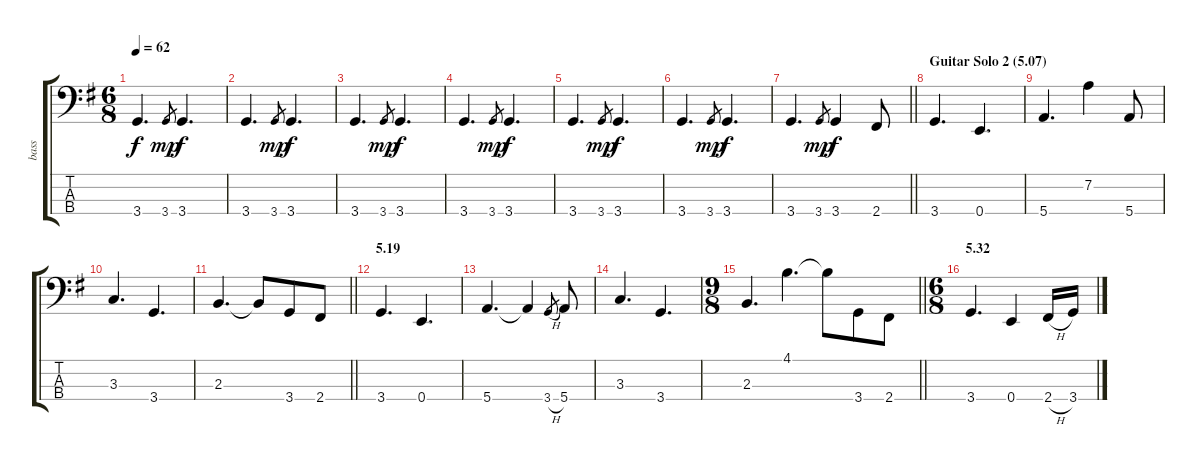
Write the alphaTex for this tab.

\track ("bass" "bass") {instrument electricbasspick}
\staff {score tabs}
\tuning (G2 D2 A1 E1) {hide}
\ts (6 8)
\tempo 62
\clef f4
\ks g
3.4.4{d dy f} 3.4.8{gr dy mp} 3.4.4{d dy f} |
3.4.4{d} 3.4.8{gr dy mp} 3.4.4{d dy f} |
3.4.4{d} 3.4.8{gr dy mp} 3.4.4{d dy f} |
3.4.4{d} 3.4.8{gr dy mp} 3.4.4{d dy f} |
3.4.4{d} 3.4.8{gr dy mp} 3.4.4{d dy f} |
3.4.4{d} 3.4.8{gr dy mp} 3.4.4{d dy f} |
\barLineRight lightlight
3.4.4{d} 3.4.8{gr dy mp} 3.4.4{dy f} 2.4.8 |
\section ("" "Guitar Solo 2 (5.07)")
3.4.4{d} 0.4.4{d} |
5.4.4{d} 7.2.4 5.4.8 |
3.3.4{d} 3.4.4{d} |
\barLineRight lightlight
2.3.4{d} 2.3{t}.8 3.4.8 2.4.8 |
\section ("" "5.19")
3.4.4{d} 0.4.4{d} |
5.4.4{d} 5.4{t}.4 3.4{h}.8{gr} 5.4.8 |
3.3.4{d} 3.4.4{d} |
\ts (9 8)
\barLineRight lightlight
2.3.4{d} 4.1.4{d} 4.1{t}.8 3.4.8 2.4.8 |
\ts (6 8)
\section ("" "5.32")
3.4.4{d} 0.4.4 2.4{h}.16 3.4.16
